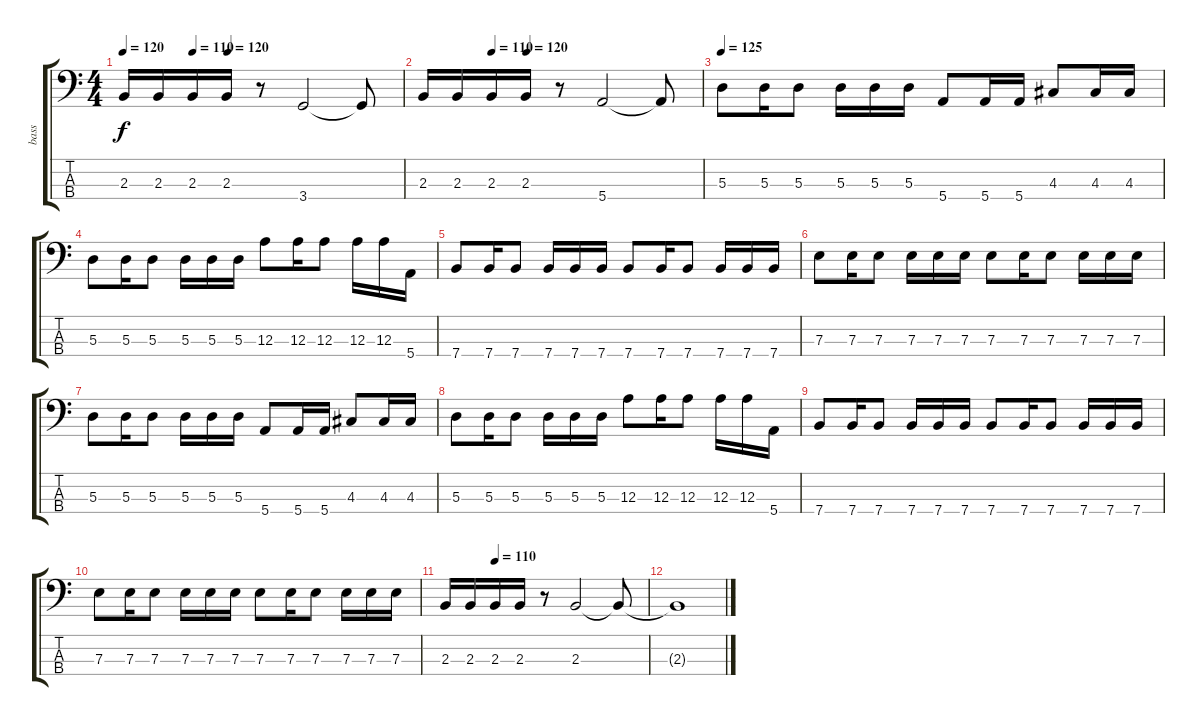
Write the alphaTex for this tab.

\track ("bass" "bass") {instrument electricbasspick}
\staff {score tabs}
\tuning (G2 D2 A1 E1) {hide}
\ts (4 4)
\tempo 120
\tempo (110 0.25)
\tempo (120 0.375)
\clef f4
\ks c
2.3.16{dy f volume 13} 2.3.16 2.3.16 2.3.16 r.8 3.4.2 3.4{t}.8 |
\tempo (110 0.25)
\tempo (120 0.375)
2.3.16 2.3.16 2.3.16 2.3.16 r.8 5.4.2 5.4{t}.8 |
\tempo 125
5.3.8 5.3.16 5.3.8 5.3.16 5.3.16 5.3.16 5.4.8 5.4.16 5.4.16 4.3.8 4.3.16 4.3.16 |
5.3.8 5.3.16 5.3.8 5.3.16 5.3.16 5.3.16 12.3.8 12.3.16 12.3.8 12.3.16 12.3.16 5.4.16 |
7.4.8 7.4.16 7.4.8 7.4.16 7.4.16 7.4.16 7.4.8 7.4.16 7.4.8 7.4.16 7.4.16 7.4.16 |
7.3.8 7.3.16 7.3.8 7.3.16 7.3.16 7.3.16 7.3.8 7.3.16 7.3.8 7.3.16 7.3.16 7.3.16 |
5.3.8 5.3.16 5.3.8 5.3.16 5.3.16 5.3.16 5.4.8 5.4.16 5.4.16 4.3.8 4.3.16 4.3.16 |
5.3.8 5.3.16 5.3.8 5.3.16 5.3.16 5.3.16 12.3.8 12.3.16 12.3.8 12.3.16 12.3.16 5.4.16 |
7.4.8 7.4.16 7.4.8 7.4.16 7.4.16 7.4.16 7.4.8 7.4.16 7.4.8 7.4.16 7.4.16 7.4.16 |
7.3.8 7.3.16 7.3.8 7.3.16 7.3.16 7.3.16 7.3.8 7.3.16 7.3.8 7.3.16 7.3.16 7.3.16 |
\tempo (110 0.25)
2.3.16 2.3.16 2.3.16 2.3.16 r.8 2.3.2 2.3{t}.8 |
2.3{t}.1
